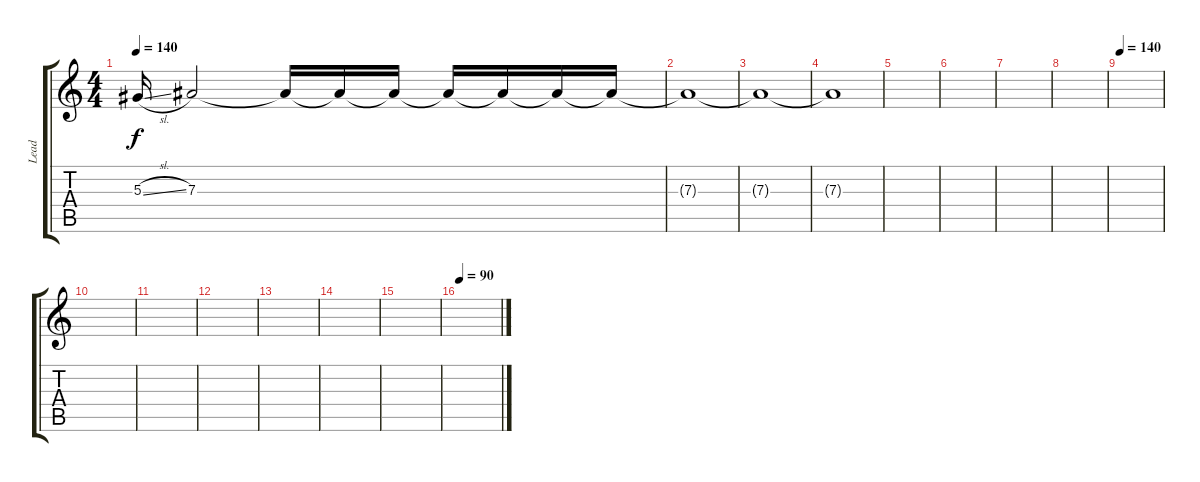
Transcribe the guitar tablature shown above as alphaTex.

\track ("Lead" "Lead") {instrument distortionguitar}
\staff {score tabs}
\tuning (C4 G3 Eb3 Bb2 F2 C2) {hide}
\ts (4 4)
\tempo 140
\clef g2
\ks c
5.3{sl}.16{dy f} 7.3.2 7.3{t}.16 7.3{t}.16 7.3{t}.16 7.3{t}.16 7.3{t}.16 7.3{t}.16 7.3{t}.16 |
7.3{t}.1{volume 0} |
7.3{t}.1 |
7.3{t}.1 |
|
|
|
|
\tempo 140
|
|
|
|
|
|
|
\tempo 90
